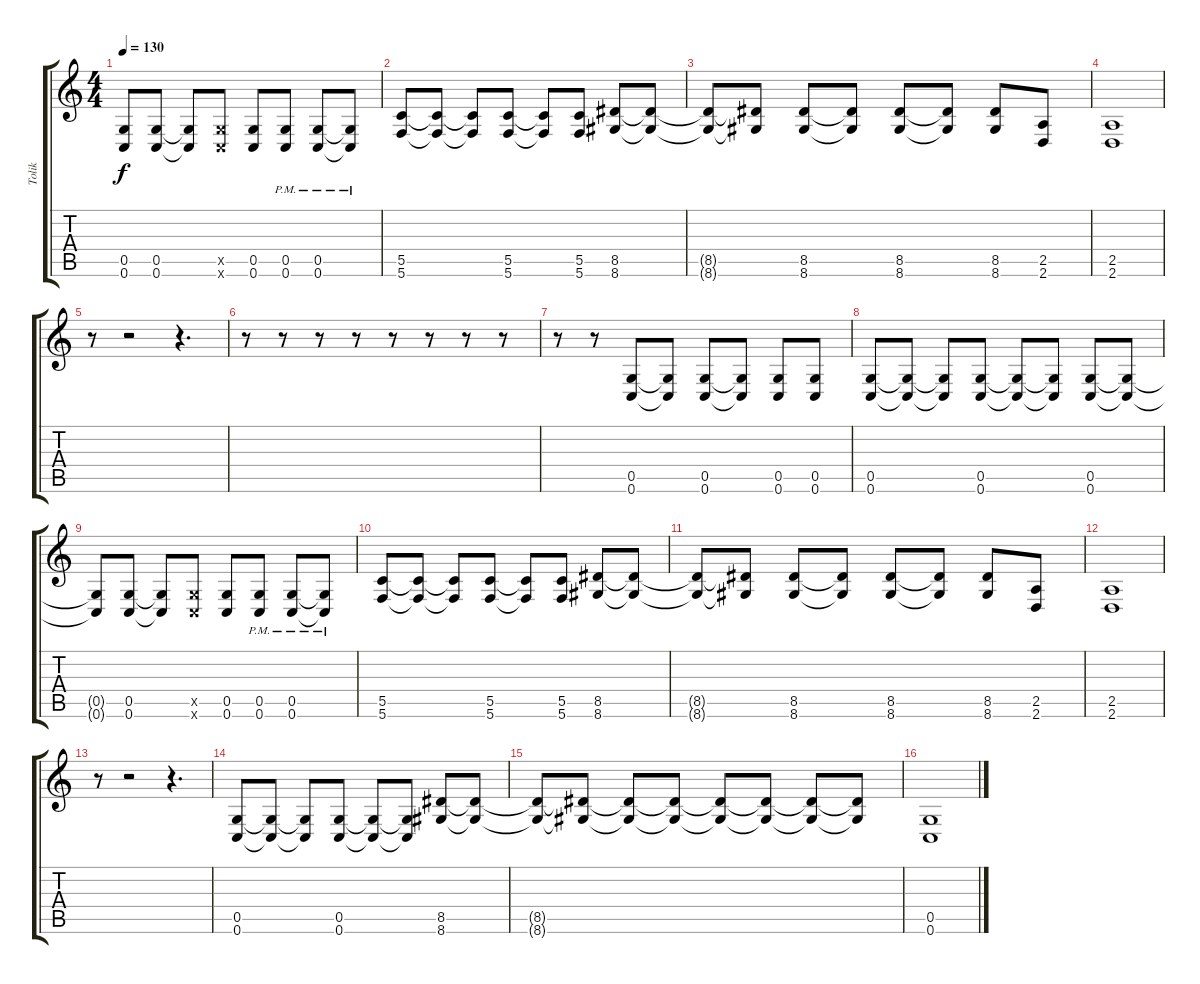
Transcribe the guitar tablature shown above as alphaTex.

\track ("Tolik" "Tolik") {instrument distortionguitar}
\staff {score tabs}
\tuning (D4 A3 F3 C3 G2 C2) {hide}
\ts (4 4)
\tempo 130
\clef g2
\ks c
(0.5{t} 0.6{t}).8{dy f} (0.5 0.6).8 (0.5{t} 0.6{t}).8 (0.5{x} 0.6{x}).8 (0.5 0.6).8 (0.5{pm} 0.6{pm}).8 (0.5{pm} 0.6{pm}).8 (0.5{pm t} 0.6{pm t}).8 |
(5.5 5.6).8 (5.5{t} 5.6{t}).8 (5.5{t} 5.6{t}).8 (5.5 5.6).8 (5.5{t} 5.6{t}).8 (5.5 5.6).8 (8.5 8.6).8 (8.5{t} 8.6{t}).8 |
(8.5{t} 8.6{t}).8 (8.5{t} 8.6{t}).8 (8.5 8.6).8 (8.5{t} 8.6{t}).8 (8.5 8.6).8 (8.5{t} 8.6{t}).8 (8.5 8.6).8 (2.5 2.6).8 |
(2.5 2.6).1 |
r.8 r.2 r.4{d} |
r.8 r.8 r.8 r.8 r.8 r.8 r.8 r.8 |
r.8 r.8 (0.5 0.6).8 (0.5{t} 0.6{t}).8 (0.5 0.6).8 (0.5{t} 0.6{t}).8 (0.5 0.6).8 (0.5 0.6).8 |
(0.5 0.6).8 (0.5{t} 0.6{t}).8 (0.5{t} 0.6{t}).8 (0.5 0.6).8 (0.5{t} 0.6{t}).8 (0.5{t} 0.6{t}).8 (0.5 0.6).8 (0.5{t} 0.6{t}).8 |
(0.5{t} 0.6{t}).8 (0.5 0.6).8 (0.5{t} 0.6{t}).8 (0.5{x} 0.6{x}).8 (0.5 0.6).8 (0.5{pm} 0.6{pm}).8 (0.5{pm} 0.6{pm}).8 (0.5{pm t} 0.6{pm t}).8 |
(5.5 5.6).8 (5.5{t} 5.6{t}).8 (5.5{t} 5.6{t}).8 (5.5 5.6).8 (5.5{t} 5.6{t}).8 (5.5 5.6).8 (8.5 8.6).8 (8.5{t} 8.6{t}).8 |
(8.5{t} 8.6{t}).8 (8.5{t} 8.6{t}).8 (8.5 8.6).8 (8.5{t} 8.6{t}).8 (8.5 8.6).8 (8.5{t} 8.6{t}).8 (8.5 8.6).8 (2.5 2.6).8 |
(2.5 2.6).1 |
r.8 r.2 r.4{d} |
(0.5 0.6).8 (0.5{t} 0.6{t}).8 (0.5{t} 0.6{t}).8 (0.5 0.6).8 (0.5{t} 0.6{t}).8 (0.5{t} 0.6{t}).8 (8.5 8.6).8 (8.5{t} 8.6{t}).8 |
(8.5{t} 8.6{t}).8 (8.5{t} 8.6{t}).8 (8.5{t} 8.6{t}).8 (8.5{t} 8.6{t}).8 (8.5{t} 8.6{t}).8 (8.5{t} 8.6{t}).8 (8.5{t} 8.6{t}).8 (8.5{t} 8.6{t}).8 |
(0.5 0.6).1
